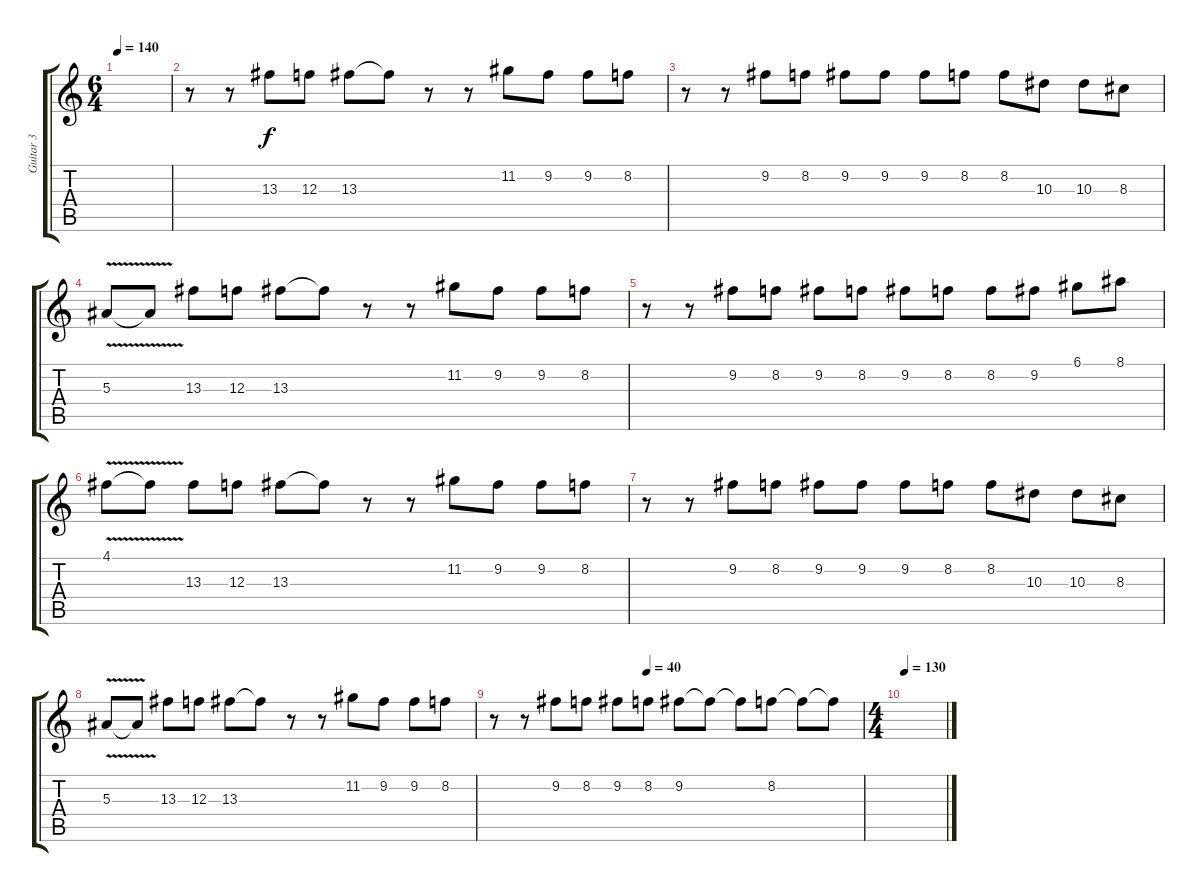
\track ("Guitar 3" "Guitar 3") {instrument distortionguitar}
\staff {score tabs}
\tuning (D4 A3 F3 C3 G2 D2) {hide}
\ts (6 4)
\tempo 140
\clef g2
\ks c
|
r.8{volume 9} r.8 13.3.8 12.3.8 13.3.8 13.3{t}.8 r.8 r.8 11.2.8 9.2.8 9.2.8 8.2.8 |
r.8 r.8 9.2.8 8.2.8 9.2.8 9.2.8 9.2.8 8.2.8 8.2.8 10.3.8 10.3.8 8.3.8 |
5.3{v}.8 5.3{t}.8 13.3.8 12.3.8 13.3.8 13.3{t}.8 r.8 r.8 11.2.8 9.2.8 9.2.8 8.2.8 |
r.8 r.8 9.2.8 8.2.8 9.2.8 8.2.8 9.2.8 8.2.8 8.2.8 9.2.8 6.1.8 8.1.8 |
4.1{v}.8 4.1{t}.8 13.3.8 12.3.8 13.3.8 13.3{t}.8 r.8 r.8 11.2.8 9.2.8 9.2.8 8.2.8 |
r.8 r.8 9.2.8 8.2.8 9.2.8 9.2.8 9.2.8 8.2.8 8.2.8 10.3.8 10.3.8 8.3.8 |
5.3{v}.8 5.3{t}.8 13.3.8 12.3.8 13.3.8 13.3{t}.8 r.8 r.8 11.2.8 9.2.8 9.2.8 8.2.8 |
\tempo (40 0.4166666666666667)
r.8 r.8 9.2.8 8.2.8 9.2.8 8.2.8 9.2.8 9.2{t}.8 9.2{t}.8 8.2.8 8.2{t}.8 8.2{t}.8 |
\ts (4 4)
\tempo 130
